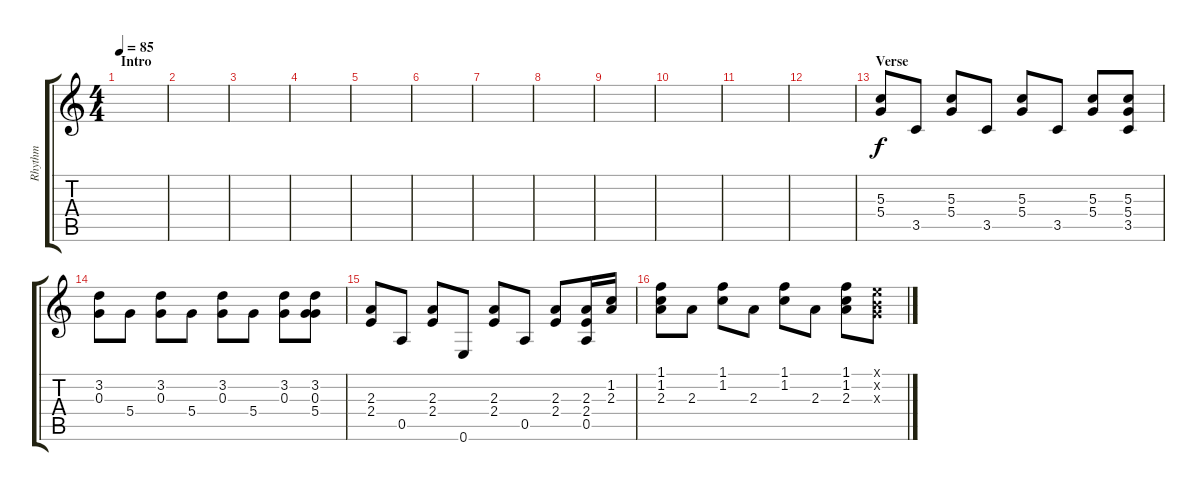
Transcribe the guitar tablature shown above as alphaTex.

\track ("Rhythm" "Rhythm") {instrument electricguitarclean}
\staff {score tabs}
\tuning (E4 B3 G3 D3 A2 E2) {hide}
\ts (4 4)
\section ("" "Intro")
\tempo 85
\clef g2
\ks c
|
|
|
|
|
|
|
|
|
|
|
|
\section ("" "Verse")
(5.3 5.4).8 3.5.8 (5.3 5.4).8 3.5.8 (5.3 5.4).8 3.5.8 (5.3 5.4).8 (5.3 5.4 3.5).8 |
(3.2 0.3).8 5.4.8 (3.2 0.3).8 5.4.8 (3.2 0.3).8 5.4.8 (3.2 0.3).8 (3.2 0.3 5.4).8 |
(2.3 2.4).8 0.5.8 (2.3 2.4).8 0.6.8 (2.3 2.4).8 0.5.8 (2.3 2.4).8 (2.3 2.4 0.5).16 (1.2 2.3).16 |
(1.1 1.2 2.3).8 2.3.8 (1.1 1.2).8 2.3.8 (1.1 1.2).8 2.3.8 (1.1 1.2 2.3).8 (0.1{x} 0.2{x} 0.3{x}).8
